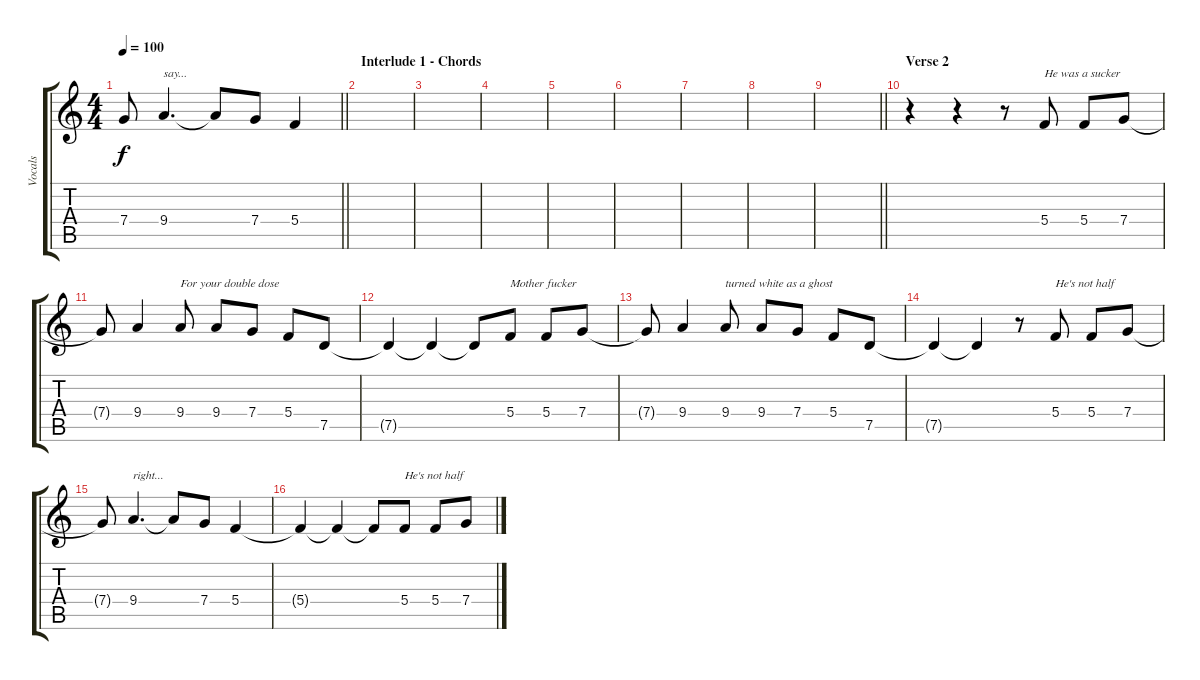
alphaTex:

\track ("Vocals" "Vocals") {instrument viola}
\staff {score tabs}
\tuning (D5 A4 F4 C4 G3 D3) {hide}
\ts (4 4)
\tempo 100
\clef g2
\barLineRight lightlight
\ks c
7.4{t}.8{dy f} 9.4.4{d txt "say..."} 9.4{t}.8 7.4.8 5.4.4 |
\section ("" "Interlude 1 - Chords")
|
|
|
|
|
|
|
\barLineRight lightlight
|
\section ("" "Verse 2")
r.4 r.4 r.8 5.4.8{txt "He was a sucker"} 5.4.8 7.4.8 |
7.4{t}.8 9.4.4 9.4.8{txt "For your double dose"} 9.4.8 7.4.8 5.4.8 7.5.8 |
7.5{t}.4 7.5{t}.4 7.5{t}.8 5.4.8{txt "Mother fucker"} 5.4.8 7.4.8 |
7.4{t}.8 9.4.4 9.4.8{txt "turned white as a ghost"} 9.4.8 7.4.8 5.4.8 7.5.8 |
7.5{t}.4 7.5{t}.4 r.8 5.4.8{txt "He's not half"} 5.4.8 7.4.8 |
7.4{t}.8 9.4.4{d txt "right..."} 9.4{t}.8 7.4.8 5.4.4 |
5.4{t}.4 5.4{t}.4 5.4{t}.8 5.4.8{txt "He's not half"} 5.4.8 7.4.8
